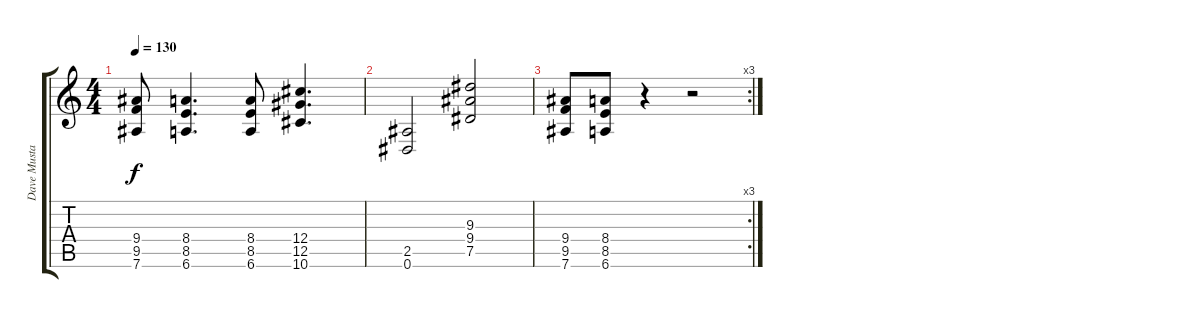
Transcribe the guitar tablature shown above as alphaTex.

\track ("Dave Mustaine" "Dave Musta") {instrument distortionguitar}
\staff {score tabs}
\tuning (Eb4 Bb3 Gb3 Db3 Ab2 Eb2) {hide}
\ts (4 4)
\tempo 130
\clef g2
\ks c
(9.4 9.5 7.6).8{dy f} (8.4 8.5 6.6).4{d} (8.4 8.5 6.6).8 (12.4 12.5 10.6).4{d} |
(2.5 0.6).2 (9.3 9.4 7.5).2 |
\rc 3
(9.4 9.5 7.6).8 (8.4 8.5 6.6).8 r.4 r.2
